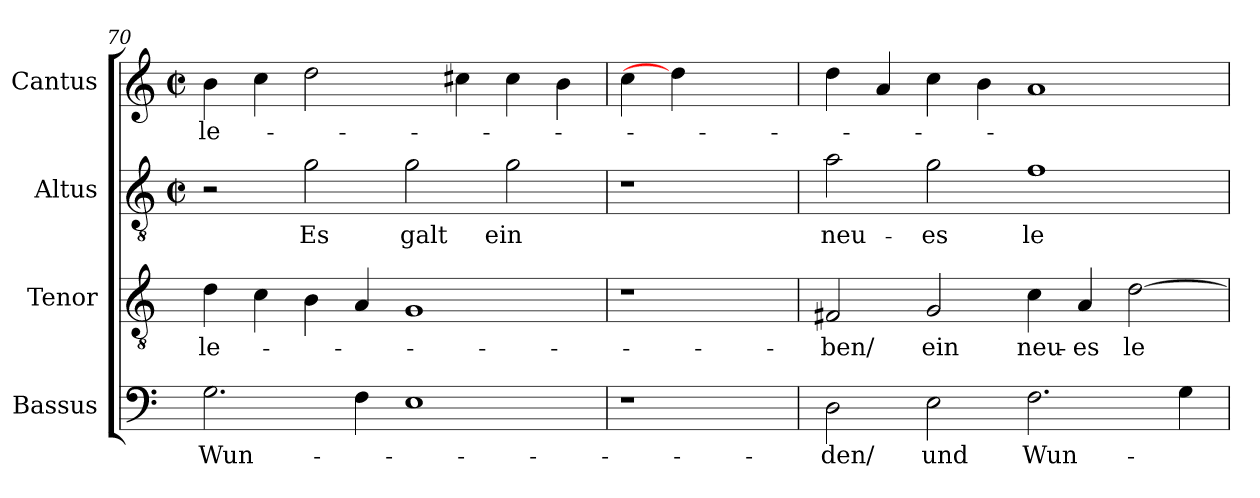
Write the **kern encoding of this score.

**kern	**text	**kern	**text	**kern	**text	**kern	**text
*part4	*part4	*part3	*part3	*part2	*part2	*part1	*part1
*staff4	*staff4	*staff3	*staff3	*staff2	*staff2	*staff1	*staff1
*I"Bassus	*	*I"Tenor	*	*I"Altus	*	*I"Cantus	*
*clefF4	*	*clefGv2	*	*clefGv2	*	*clefG2	*
*	*	*	*	*M2/2	*	*M2/2	*
*	*	*	*	*met(c|)	*	*met(c|)	*
=70	=70	=70	=70	=70	=70	=70	=70
!	!LO:LY:b:cj	!	!LO:LY:b:cj	!	!	!	!LO:LY:b:cj
2.G\	Wun-	4d\	le-	2r	.	4b\	le-
.	.	4c\	.	.	.	4cc\	.
!	!	!	!	!	!LO:LY:b:cj	!	!
.	.	4B\	.	2g\	Es	[2dd\	.
4F\	.	4A/	.	.	.	.	.
!	!	!	!	!	!LO:LY:b:cj	!	!
1E	.	1G	.	2g\	galt	4ryy	.
.	.	.	.	.	.	4cc#X\	.
!	!	!	!	!	!LO:LY:b:cj	!	!
.	.	.	.	2g\	ein	4cc#\	.
.	.	.	.	.	.	4b\	.
=71	=71	=71	=71	=71	=71	=71	=71
1r	.	1r	.	1r	.	4cc\	.
.	.	.	.	.	.	4dd\]	.
.	.	.	.	.	.	2ryy	.
=72	=72	=72	=72	=72	=72	=72	=72
!	!LO:LY:b:cj	!	!LO:LY:b:cj	!	!LO:LY:b:cj	!	!
2D\	-den/	2F#X/	-ben/	2a\	neu-	4dd\	.
.	.	.	.	.	.	4a/	.
!	!LO:LY:b:cj	!	!LO:LY:b:cj	!	!LO:LY:b:cj	!	!
2E\	und	2G/	ein	2g\	-es	4cc\	.
.	.	.	.	.	.	4b\	.
!	!LO:LY:b:cj	!	!LO:LY:b:cj	!	!LO:LY:b:cj	!	!
2.F\	Wun-	4c\	neu-	1f	le-	1a	.
!	!	!	!LO:LY:b:rj	!	!	!	!
.	.	4A/	-es	.	.	.	.
!	!	!	!LO:LY:b:cj	!	!	!	!
.	.	[<2d\	le-	.	.	.	.
4G\	.	.	.	.	.	.	.
=	=	=	=	=	=	=	=
*-	*-	*-	*-	*-	*-	*-	*-
